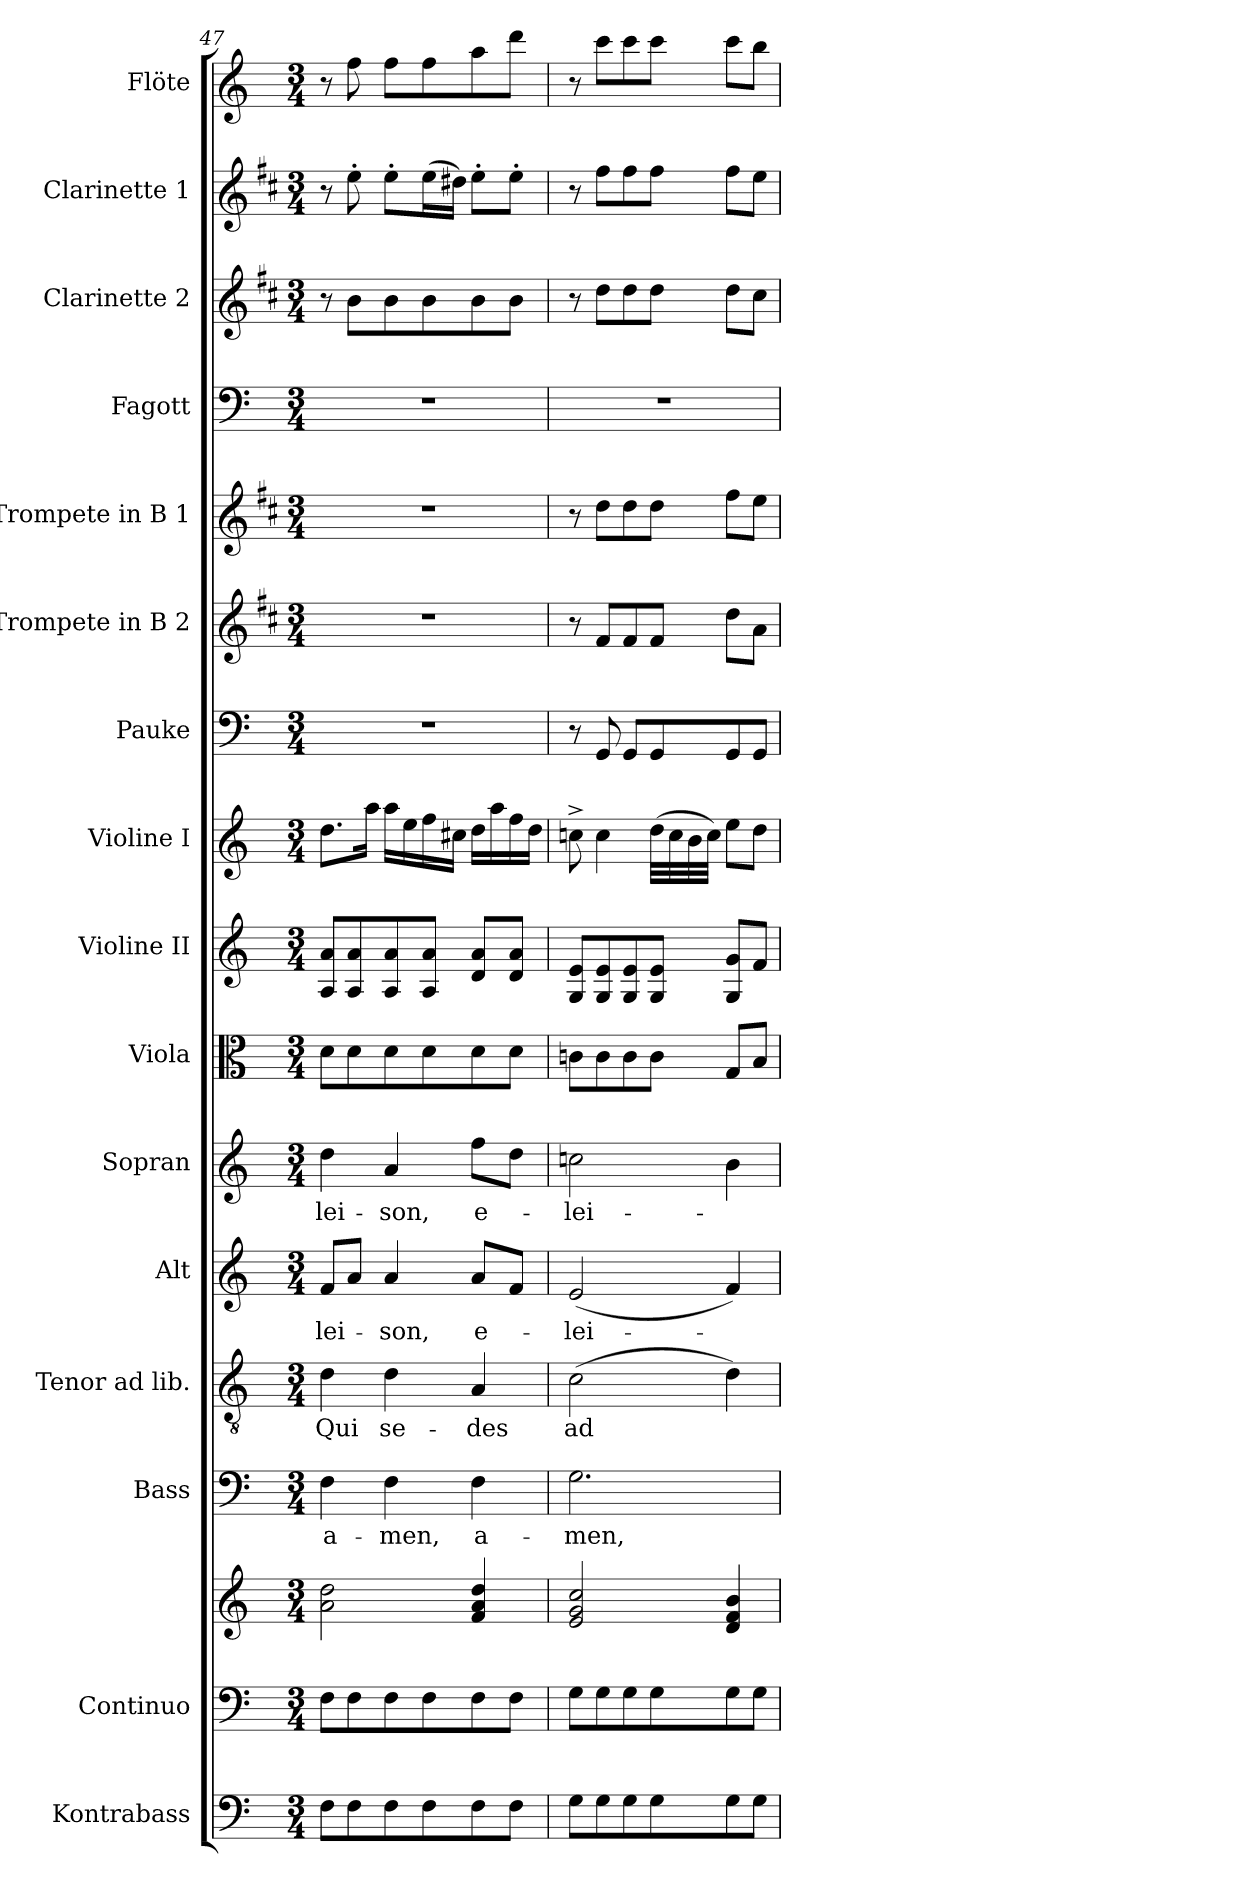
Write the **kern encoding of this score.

**kern	**kern	**kern	**kern	**text	**kern	**text	**kern	**text	**kern	**text	**kern	**kern	**kern	**kern	**kern	**kern	**kern	**kern	**kern	**kern
*part16	*part15	*part15	*part14	*part14	*part13	*part13	*part12	*part12	*part11	*part11	*part10	*part9	*part8	*part7	*part6	*part5	*part4	*part3	*part2	*part1
*staff17	*staff16	*staff15	*staff14	*staff14	*staff13	*staff13	*staff12	*staff12	*staff11	*staff11	*staff10	*staff9	*staff8	*staff7	*staff6	*staff5	*staff4	*staff3	*staff2	*staff1
*I"Kontrabass	*I"Continuo	*	*I"Bass	*	*I"Tenor ad lib.	*	*I"Alt	*	*I"Sopran	*	*I"Viola	*I"Violine II	*I"Violine I	*I"Pauke	*I"Trompete in B 2	*I"Trompete in B 1	*I"Fagott	*I"Clarinette 2	*I"Clarinette 1	*I"Flöte
*I'Kb.	*I'cont.	*	*I'B	*	*I'T	*	*I'A	*	*I'S	*	*I'Vla.	*I'Vl. II	*I'Vl. I	*I'Pk.	*	*	*I'Fg.	*I'Cl. 2	*I'Cl. 1	*I'Fl.
*clefF4	*clefF4	*clefG2	*clefF4	*	*clefGv2	*	*clefG2	*	*clefG2	*	*clefC3	*clefG2	*clefG2	*clefF4	*clefG2	*clefG2	*clefF4	*clefG2	*clefG2	*clefG2
*ITrd7c12	*	*	*	*	*	*	*	*	*	*	*	*	*	*	*ITrd1c2	*ITrd1c2	*	*ITrd1c2	*ITrd1c2	*
*k[]	*k[]	*k[]	*k[]	*	*k[]	*	*k[]	*	*k[]	*	*k[]	*k[]	*k[]	*k[]	*k[]	*k[]	*k[]	*k[]	*k[]	*k[]
*C:	*C:	*C:	*C:	*	*C:	*	*C:	*	*C:	*	*C:	*C:	*C:	*C:	*C:	*C:	*C:	*C:	*C:	*C:
*M3/4	*M3/4	*M3/4	*M3/4	*	*M3/4	*	*M3/4	*	*M3/4	*	*M3/4	*M3/4	*M3/4	*M3/4	*M3/4	*M3/4	*M3/4	*M3/4	*M3/4	*M3/4
=47	=47	=47	=47	=47	=47	=47	=47	=47	=47	=47	=47	=47	=47	=47	=47	=47	=47	=47	=47	=47
!	!	!	!	!LO:LY:b	!	!LO:LY:b	!	!LO:LY:b	!	!LO:LY:b	!	!	!	!	!	!	!	!	!	!
8FF\L	8F\L	2a\ 2dd\	4F\	a-	4d\	Qui	8f/L	-lei-	4dd\	-lei-	8d\L	8A/ 8a/L	8.dd\L	2.r	2.r	2.r	2.r	8r	8r	8r
8FF\	8F\	.	.	.	.	.	8a/J	.	.	.	8d\	8A/ 8a/	.	.	.	.	.	8a\L	8dd'>\	8ff\
.	.	.	.	.	.	.	.	.	.	.	.	.	16aa\Jk	.	.	.	.	.	.	.
!	!	!	!	!LO:LY:b	!	!LO:LY:b	!	!LO:LY:b	!	!LO:LY:b	!	!	!	!	!	!	!	!	!	!
8FF\	8F\	.	4F\	-men,	4d\	se-	4a/	-son,	4a/	-son,	8d\	8A/ 8a/	16aa\LL	.	.	.	.	8a\	8dd'>\L	8ff\L
.	.	.	.	.	.	.	.	.	.	.	.	.	16ee\	.	.	.	.	.	.	.
8FF\	8F\	.	.	.	.	.	.	.	.	.	8d\	8A/ 8a/J	16ff\	.	.	.	.	8a\	(>16dd\L	8ff\
.	.	.	.	.	.	.	.	.	.	.	.	.	16cc#X\JJ	.	.	.	.	.	16cc#X\JJ)	.
!	!	!	!	!LO:LY:b	!	!LO:LY:b	!	!LO:LY:b	!	!LO:LY:b	!	!	!	!	!	!	!	!	!	!
8FF\	8F\	4f/ 4a/ 4dd/	4F\	a-	4A/	-des	8a/L	e-	8ff\L	e-	8d\	8d/ 8a/L	16dd\LL	.	.	.	.	8a\	8dd'>\L	8aa\
.	.	.	.	.	.	.	.	.	.	.	.	.	16aa\	.	.	.	.	.	.	.
8FF\J	8F\J	.	.	.	.	.	8f/J	.	8dd\J	.	8d\J	8d/ 8a/J	16ff\	.	.	.	.	8a\J	8dd'>\J	8ddd\J
.	.	.	.	.	.	.	.	.	.	.	.	.	16dd\JJ	.	.	.	.	.	.	.
=48	=48	=48	=48	=48	=48	=48	=48	=48	=48	=48	=48	=48	=48	=48	=48	=48	=48	=48	=48	=48
!	!	!	!	!LO:LY:b	!	!LO:LY:b	!	!LO:LY:b	!	!LO:LY:b	!	!	!	!	!	!	!	!	!	!
8GG\L	8G\L	2e/ 2g/ 2cc/	2.G\	-men,	(>2c\	ad	(<2e/	-lei-	2ccn\	-lei-	8cn\L	8G/ 8e/L	8ccn^>\	8r	8r	8r	2.r	8r	8r	8r
8GG\	8G\	.	.	.	.	.	.	.	.	.	8c\	8G/ 8e/	4cc\	8GG/	8e/L	8cc\L	.	8cc\L	8ee\L	8ccc\L
8GG\	8G\	.	.	.	.	.	.	.	.	.	8c\	8G/ 8e/	.	8GG/L	8e/	8cc\	.	8cc\	8ee\	8ccc\
8GG\	8G\	.	.	.	.	.	.	.	.	.	8c\J	8G/ 8e/J	(>32dd\LLL	8GG/	8e/J	8cc\J	.	8cc\J	8ee\J	8ccc\J
.	.	.	.	.	.	.	.	.	.	.	.	.	32cc\	.	.	.	.	.	.	.
.	.	.	.	.	.	.	.	.	.	.	.	.	32b\	.	.	.	.	.	.	.
.	.	.	.	.	.	.	.	.	.	.	.	.	32cc\JJJ)	.	.	.	.	.	.	.
8GG\	8G\	4d/ 4f/ 4b/	.	.	4d\)	.	4f/)	.	4b\	.	8G/L	8G/ 8g/L	8ee\L	8GG/	8cc\L	8ee\L	.	8cc\L	8ee\L	8ccc\L
8GG\J	8G\J	.	.	.	.	.	.	.	.	.	8B/J	8f/J	8dd\J	8GG/J	8g\J	8dd\J	.	8b\J	8dd\J	8bb\J
=	=	=	=	=	=	=	=	=	=	=	=	=	=	=	=	=	=	=	=	=
*-	*-	*-	*-	*-	*-	*-	*-	*-	*-	*-	*-	*-	*-	*-	*-	*-	*-	*-	*-	*-
